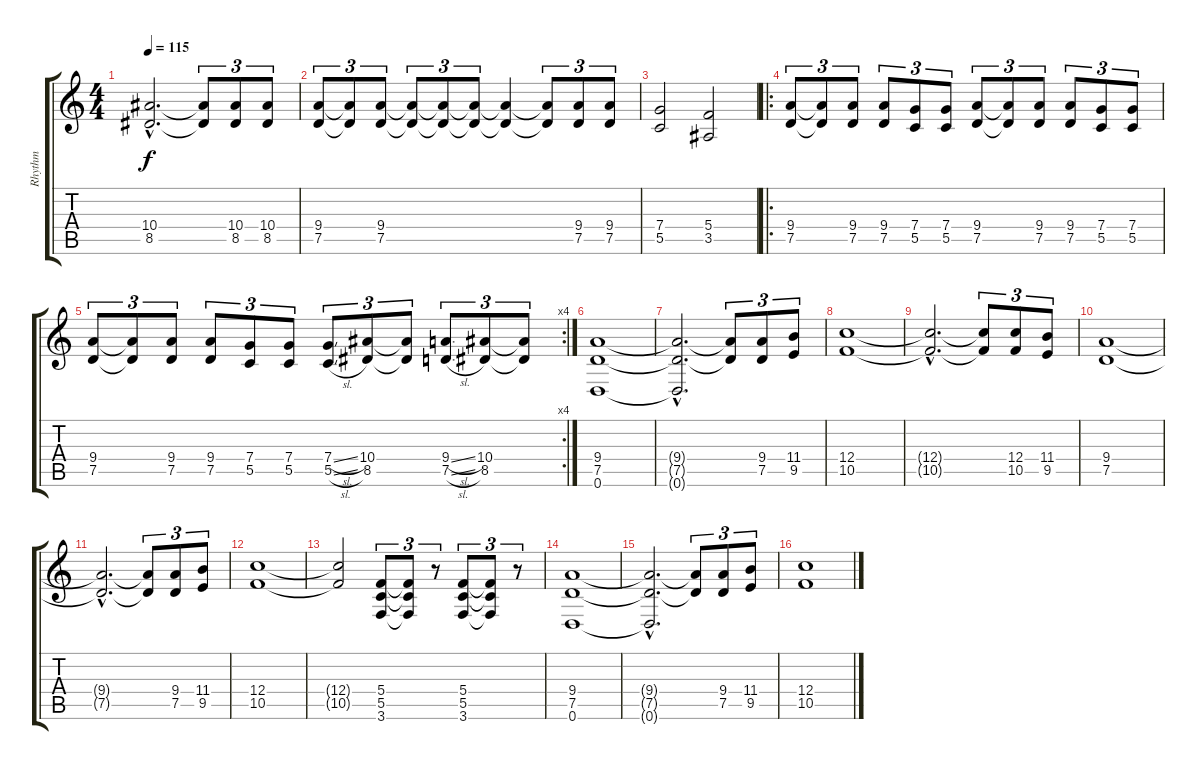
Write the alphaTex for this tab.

\track ("Rhythm" "Rhythm") {instrument overdrivenguitar}
\staff {score tabs}
\tuning (D4 A3 F3 C3 G2 D2) {hide}
\ts (4 4)
\tempo 115
\clef g2
\ks c
(10.4{hac t} 8.5{hac t}).2{d dy f} (10.4{t} 8.5{t}).8{tu (3 2)} (10.4 8.5).8{tu (3 2)} (10.4 8.5).8{tu (3 2)} |
(9.4 7.5).8{tu (3 2)} (9.4{t} 7.5{t}).8{tu (3 2)} (9.4 7.5).8{tu (3 2)} (9.4{t} 7.5{t}).8{tu (3 2)} (9.4{t} 7.5{t}).8{tu (3 2)} (9.4{t} 7.5{t}).8{tu (3 2)} (9.4{t} 7.5{t}).4 (9.4{t} 7.5{t}).8{tu (3 2)} (9.4 7.5).8{tu (3 2)} (9.4 7.5).8{tu (3 2)} |
(7.4 5.5).2 (5.4 3.5).2 |
\ro
(9.4 7.5).8{tu (3 2)} (9.4{t} 7.5{t}).8{tu (3 2)} (9.4 7.5).8{tu (3 2)} (9.4 7.5).8{tu (3 2)} (7.4 5.5).8{tu (3 2)} (7.4 5.5).8{tu (3 2)} (9.4 7.5).8{tu (3 2)} (9.4{t} 7.5{t}).8{tu (3 2)} (9.4 7.5).8{tu (3 2)} (9.4 7.5).8{tu (3 2)} (7.4 5.5).8{tu (3 2)} (7.4 5.5).8{tu (3 2)} |
\rc 4
(9.4 7.5).8{tu (3 2)} (9.4{t} 7.5{t}).8{tu (3 2)} (9.4 7.5).8{tu (3 2)} (9.4 7.5).8{tu (3 2)} (7.4 5.5).8{tu (3 2)} (7.4 5.5).8{tu (3 2)} (7.4{sl} 5.5{sl}).8{tu (3 2)} (10.4 8.5).8{tu (3 2)} (10.4{t} 8.5{t}).8{tu (3 2)} (9.4{sl} 7.5{sl}).8{tu (3 2)} (10.4 8.5).8{tu (3 2)} (10.4{t} 8.5{t}).8{tu (3 2)} |
(9.4 7.5 0.6).1 |
(9.4{hac t} 7.5{hac t} 0.6{hac t}).2{d} (9.4{t} 7.5{t}).8{tu (3 2)} (9.4 7.5).8{tu (3 2)} (11.4 9.5).8{tu (3 2)} |
(12.4 10.5).1 |
(12.4{hac t} 10.5{hac t}).2{d} (12.4{t} 10.5{t}).8{tu (3 2)} (12.4 10.5).8{tu (3 2)} (11.4 9.5).8{tu (3 2)} |
(9.4 7.5).1 |
(9.4{hac t} 7.5{hac t}).2{d} (9.4{t} 7.5{t}).8{tu (3 2)} (9.4 7.5).8{tu (3 2)} (11.4 9.5).8{tu (3 2)} |
(12.4 10.5).1 |
(12.4{t} 10.5{t}).2 (5.4 5.5 3.6).8{tu (3 2)} (5.4{t} 5.5{t} 3.6{t}).8{tu (3 2)} r.8{tu (3 2)} (5.4 5.5 3.6).8{tu (3 2)} (5.4{t} 5.5{t} 3.6{t}).8{tu (3 2)} r.8{tu (3 2)} |
(9.4 7.5 0.6).1 |
(9.4{hac t} 7.5{hac t} 0.6{hac t}).2{d} (9.4{t} 7.5{t}).8{tu (3 2)} (9.4 7.5).8{tu (3 2)} (11.4 9.5).8{tu (3 2)} |
(12.4 10.5).1
